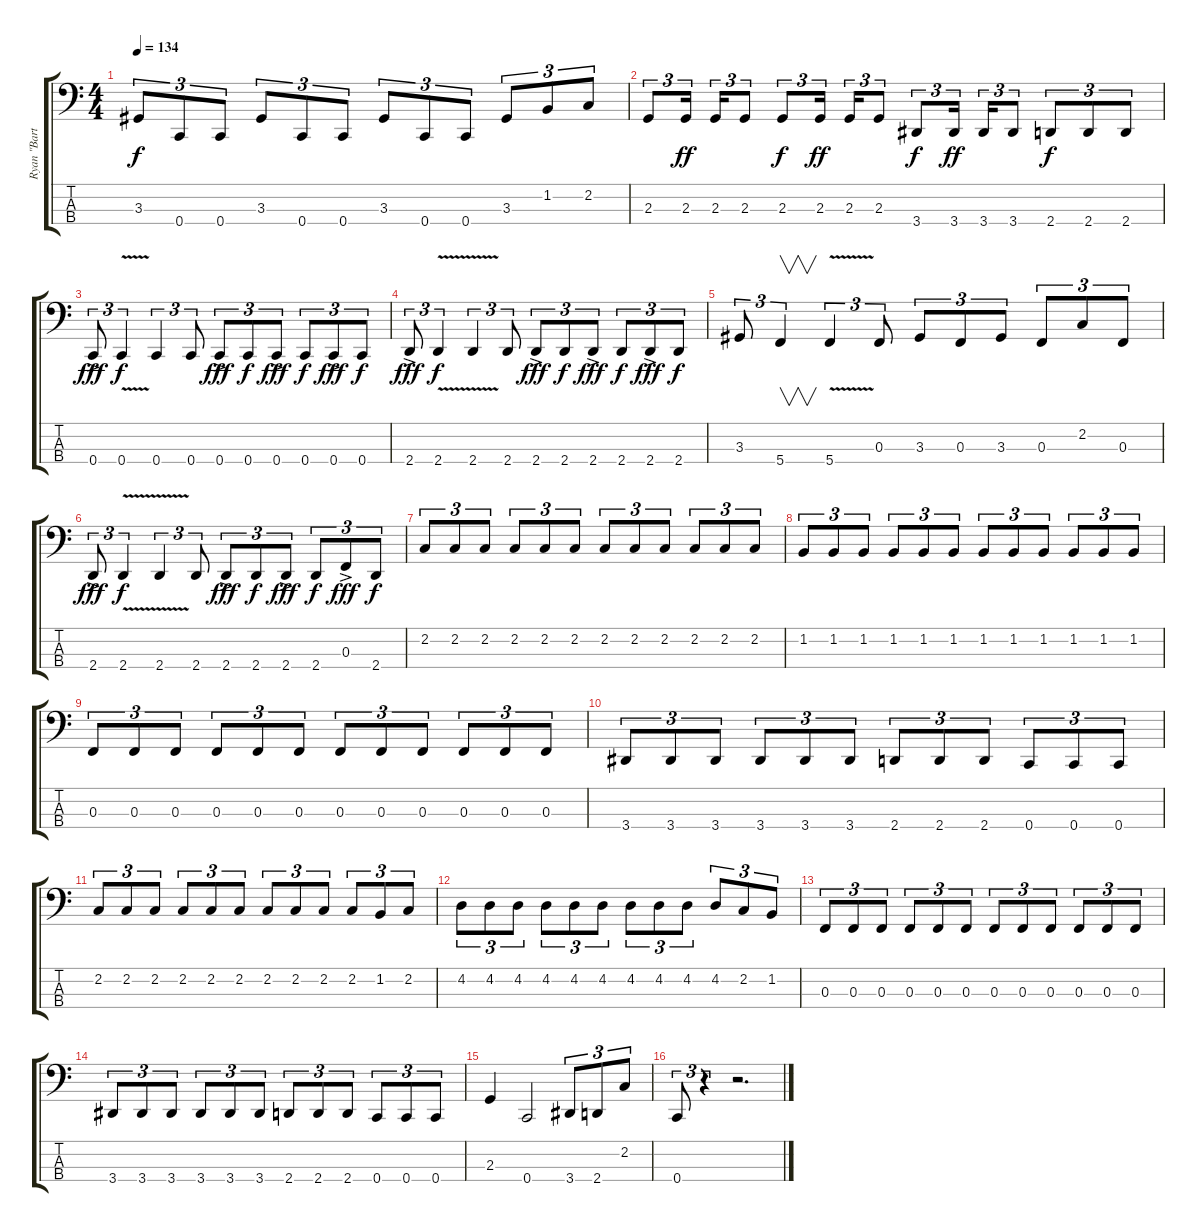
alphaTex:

\track ("Ryan \"Bart\" Williams [Bass (Since 2007)]" "Ryan \"Bart") {instrument electricbassfinger}
\staff {score tabs}
\tuning (Eb2 Bb1 F1 C1) {hide}
\ts (4 4)
\tempo 134
\clef f4
\ks c
3.3.8{tu (3 2) dy f} 0.4.8{tu (3 2)} 0.4.8{tu (3 2)} 3.3.8{tu (3 2)} 0.4.8{tu (3 2)} 0.4.8{tu (3 2)} 3.3.8{tu (3 2)} 0.4.8{tu (3 2)} 0.4.8{tu (3 2)} 3.3.8{tu (3 2)} 1.2.8{tu (3 2)} 2.2.8{tu (3 2)} |
2.3.8{tu (3 2)} 2.3.16{tu (3 2) dy ff} 2.3.16{tu (3 2)} 2.3.8{tu (3 2)} 2.3.8{tu (3 2) dy f} 2.3.16{tu (3 2) dy ff} 2.3.16{tu (3 2)} 2.3.8{tu (3 2)} 3.4.8{tu (3 2) dy f} 3.4.16{tu (3 2) dy ff} 3.4.16{tu (3 2)} 3.4.8{tu (3 2)} 2.4.8{tu (3 2) dy f} 2.4.8{tu (3 2)} 2.4.8{tu (3 2)} |
0.4{ac}.8{tu (3 2) dy fff} 0.4{v}.4{tu (3 2) dy f} 0.4.4{tu (3 2)} 0.4.8{tu (3 2)} 0.4{ac}.8{tu (3 2) dy fff} 0.4.8{tu (3 2) dy f} 0.4{ac}.8{tu (3 2) dy fff} 0.4.8{tu (3 2) dy f} 0.4{ac}.8{tu (3 2) dy fff} 0.4.8{tu (3 2) dy f} |
2.4{ac}.8{tu (3 2) dy fff} 2.4{v}.4{tu (3 2) dy f} 2.4{v}.4{tu (3 2)} 2.4.8{tu (3 2)} 2.4{ac}.8{tu (3 2) dy fff} 2.4.8{tu (3 2) dy f} 2.4{ac}.8{tu (3 2) dy fff} 2.4.8{tu (3 2) dy f} 2.4{ac}.8{tu (3 2) dy fff} 2.4.8{tu (3 2) dy f} |
3.3.8{tu (3 2)} 5.4.4{v tu (3 2)} 5.4{v}.4{tu (3 2)} 0.3.8{tu (3 2)} 3.3.8{tu (3 2)} 0.3.8{tu (3 2)} 3.3.8{tu (3 2)} 0.3.8{tu (3 2)} 2.2.8{tu (3 2)} 0.3.8{tu (3 2)} |
2.4{ac}.8{tu (3 2) dy fff} 2.4{v}.4{tu (3 2) dy f} 2.4{v}.4{tu (3 2)} 2.4.8{tu (3 2)} 2.4{ac}.8{tu (3 2) dy fff} 2.4.8{tu (3 2) dy f} 2.4{ac}.8{tu (3 2) dy fff} 2.4.8{tu (3 2) dy f} 0.3{ac}.8{tu (3 2) dy fff} 2.4.8{tu (3 2) dy f} |
2.2.8{tu (3 2)} 2.2.8{tu (3 2)} 2.2.8{tu (3 2)} 2.2.8{tu (3 2)} 2.2.8{tu (3 2)} 2.2.8{tu (3 2)} 2.2.8{tu (3 2)} 2.2.8{tu (3 2)} 2.2.8{tu (3 2)} 2.2.8{tu (3 2)} 2.2.8{tu (3 2)} 2.2.8{tu (3 2)} |
1.2.8{tu (3 2)} 1.2.8{tu (3 2)} 1.2.8{tu (3 2)} 1.2.8{tu (3 2)} 1.2.8{tu (3 2)} 1.2.8{tu (3 2)} 1.2.8{tu (3 2)} 1.2.8{tu (3 2)} 1.2.8{tu (3 2)} 1.2.8{tu (3 2)} 1.2.8{tu (3 2)} 1.2.8{tu (3 2)} |
0.3.8{tu (3 2)} 0.3.8{tu (3 2)} 0.3.8{tu (3 2)} 0.3.8{tu (3 2)} 0.3.8{tu (3 2)} 0.3.8{tu (3 2)} 0.3.8{tu (3 2)} 0.3.8{tu (3 2)} 0.3.8{tu (3 2)} 0.3.8{tu (3 2)} 0.3.8{tu (3 2)} 0.3.8{tu (3 2)} |
3.4.8{tu (3 2)} 3.4.8{tu (3 2)} 3.4.8{tu (3 2)} 3.4.8{tu (3 2)} 3.4.8{tu (3 2)} 3.4.8{tu (3 2)} 2.4.8{tu (3 2)} 2.4.8{tu (3 2)} 2.4.8{tu (3 2)} 0.4.8{tu (3 2)} 0.4.8{tu (3 2)} 0.4.8{tu (3 2)} |
2.2.8{tu (3 2)} 2.2.8{tu (3 2)} 2.2.8{tu (3 2)} 2.2.8{tu (3 2)} 2.2.8{tu (3 2)} 2.2.8{tu (3 2)} 2.2.8{tu (3 2)} 2.2.8{tu (3 2)} 2.2.8{tu (3 2)} 2.2.8{tu (3 2)} 1.2.8{tu (3 2)} 2.2.8{tu (3 2)} |
4.2.8{tu (3 2)} 4.2.8{tu (3 2)} 4.2.8{tu (3 2)} 4.2.8{tu (3 2)} 4.2.8{tu (3 2)} 4.2.8{tu (3 2)} 4.2.8{tu (3 2)} 4.2.8{tu (3 2)} 4.2.8{tu (3 2)} 4.2.8{tu (3 2)} 2.2.8{tu (3 2)} 1.2.8{tu (3 2)} |
0.3.8{tu (3 2)} 0.3.8{tu (3 2)} 0.3.8{tu (3 2)} 0.3.8{tu (3 2)} 0.3.8{tu (3 2)} 0.3.8{tu (3 2)} 0.3.8{tu (3 2)} 0.3.8{tu (3 2)} 0.3.8{tu (3 2)} 0.3.8{tu (3 2)} 0.3.8{tu (3 2)} 0.3.8{tu (3 2)} |
3.4.8{tu (3 2)} 3.4.8{tu (3 2)} 3.4.8{tu (3 2)} 3.4.8{tu (3 2)} 3.4.8{tu (3 2)} 3.4.8{tu (3 2)} 2.4.8{tu (3 2)} 2.4.8{tu (3 2)} 2.4.8{tu (3 2)} 0.4.8{tu (3 2)} 0.4.8{tu (3 2)} 0.4.8{tu (3 2)} |
2.3.4 0.4.2 3.4.8{tu (3 2)} 2.4.8{tu (3 2)} 2.2.8{tu (3 2)} |
0.4.8{tu (3 2)} r.4{tu (3 2)} r.2{d}
